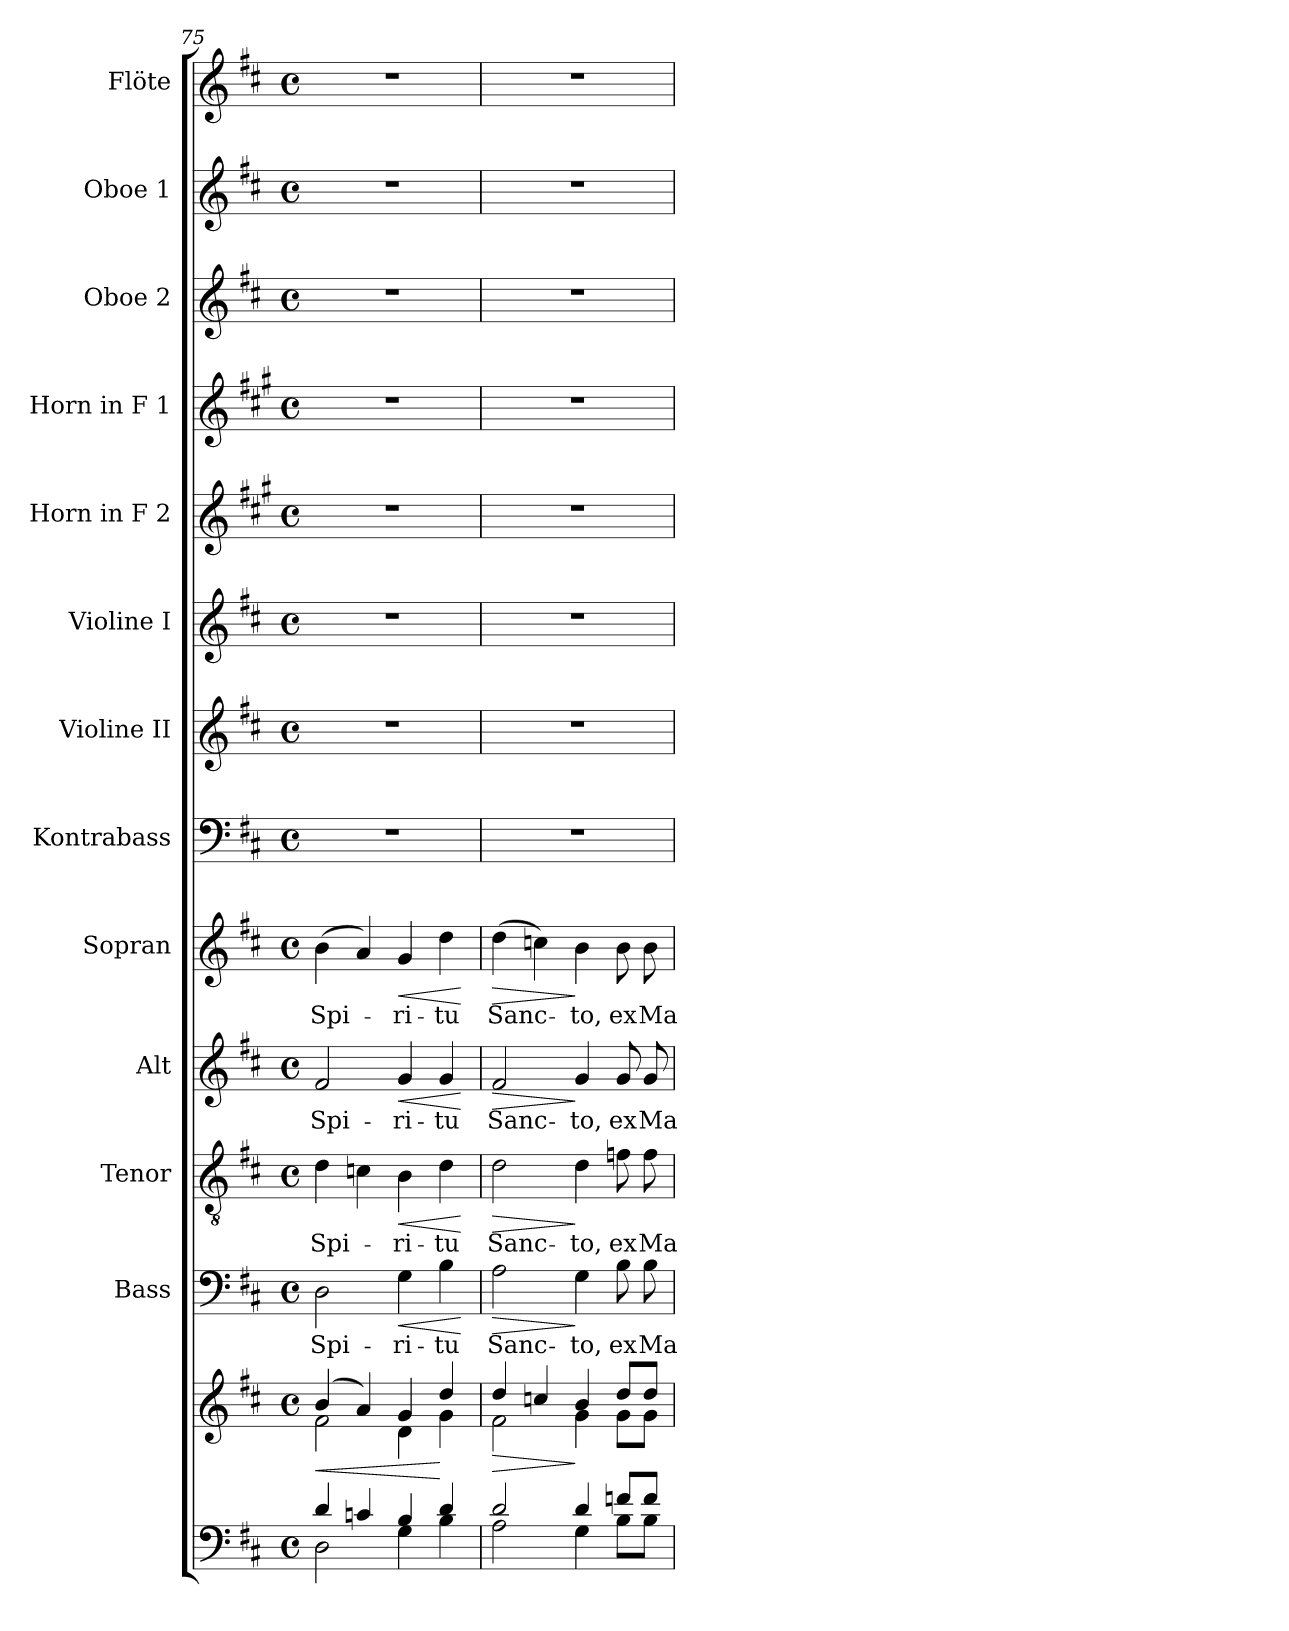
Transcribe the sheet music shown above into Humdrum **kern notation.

**kern	**kern	**dynam	**kern	**text	**dynam	**kern	**text	**dynam	**kern	**text	**dynam	**kern	**text	**dynam	**kern	**kern	**kern	**kern	**kern	**kern	**kern	**kern
*part13	*part13	*part13	*part12	*part12	*part12	*part11	*part11	*part11	*part10	*part10	*part10	*part9	*part9	*part9	*part8	*part7	*part6	*part5	*part4	*part3	*part2	*part1
*staff14	*staff13	*staff13/14	*staff12	*staff12	*staff12	*staff11	*staff11	*staff11	*staff10	*staff10	*staff10	*staff9	*staff9	*staff9	*staff8	*staff7	*staff6	*staff5	*staff4	*staff3	*staff2	*staff1
*	*	*	*I"Bass	*	*	*I"Tenor	*	*	*I"Alt	*	*	*I"Sopran	*	*	*I"Kontrabass	*I"Violine II	*I"Violine I	*I"Horn in F 2	*I"Horn in F 1	*I"Oboe 2	*I"Oboe 1	*I"Flöte
*	*	*	*I'B.	*	*	*I'T.	*	*	*I'A.	*	*	*I'S.	*	*	*I'Kb.	*I'Vl. II	*I'Vl. I	*	*	*I'Ob. 2	*I'Ob. 1	*I'Fl.
*clefF4	*clefG2	*	*clefF4	*	*	*clefGv2	*	*	*clefG2	*	*	*clefG2	*	*	*clefF4	*clefG2	*clefG2	*clefG2	*clefG2	*clefG2	*clefG2	*clefG2
*	*	*	*	*	*	*	*	*	*	*	*	*	*	*	*ITrd7c12	*	*	*ITrd4c7	*ITrd4c7	*	*	*
*k[f#c#]	*k[f#c#]	*	*k[f#c#]	*	*	*k[f#c#]	*	*	*k[f#c#]	*	*	*k[f#c#]	*	*	*k[f#c#]	*k[f#c#]	*k[f#c#]	*k[f#c#]	*k[f#c#]	*k[f#c#]	*k[f#c#]	*k[f#c#]
*D:	*D:	*	*D:	*	*	*D:	*	*	*D:	*	*	*D:	*	*	*D:	*D:	*D:	*D:	*D:	*D:	*D:	*D:
*M4/4	*M4/4	*	*M4/4	*	*	*M4/4	*	*	*M4/4	*	*	*M4/4	*	*	*M4/4	*M4/4	*M4/4	*M4/4	*M4/4	*M4/4	*M4/4	*M4/4
*met(c)	*met(c)	*	*met(c)	*	*	*met(c)	*	*	*met(c)	*	*	*met(c)	*	*	*met(c)	*met(c)	*met(c)	*met(c)	*met(c)	*met(c)	*met(c)	*met(c)
=75	=75	=75	=75	=75	=75	=75	=75	=75	=75	=75	=75	=75	=75	=75	=75	=75	=75	=75	=75	=75	=75	=75
*^	*	*	*	*	*	*	*	*	*	*	*	*	*	*	*	*	*	*	*	*	*	*
!	!	!	!LO:HP:b	!	!LO:LY:b	!	!	!LO:LY:b	!	!	!LO:LY:b	!	!	!LO:LY:b	!	!	!	!	!	!	!	!	!
*	*	*^	*	*	*	*	*	*	*	*	*	*	*	*	*	*	*	*	*	*	*	*	*
4d/	2D\	(4b/	2f#\	<	2D\	Spi-	.	4d\	Spi-	.	2f#/	Spi-	.	(>4b\	Spi-	.	1r	1r	1r	1r	1r	1r	1r	1r
4cn/	.	4a/)	.	.	.	.	.	4cn\	.	.	.	.	.	4a/)	.	.	.	.	.	.	.	.	.	.
!	!	!	!	!	!	!LO:LY:b	!LO:HP:b	!	!LO:LY:b	!LO:HP:b	!	!LO:LY:b	!LO:HP:b	!	!LO:LY:b	!LO:HP:b	!	!	!	!	!	!	!	!
4B/	4G\	4g/	4d\	.	4G\	-ri-	<	4B\	-ri-	<	4g/	-ri-	<	4g/	-ri-	<	.	.	.	.	.	.	.	.
!	!	!	!	!	!	!LO:LY:b	!	!	!LO:LY:b	!	!	!LO:LY:b	!	!	!LO:LY:b	!	!	!	!	!	!	!	!	!
4d/	4B\	4dd/	4g\	[	4B\	-tu	.	4d\	-tu	.	4g/	-tu	.	4dd\	-tu	.	.	.	.	.	.	.	.	.
*v	*v	*	*	*	*	*	*	*	*	*	*	*	*	*	*	*	*	*	*	*	*	*	*	*
*	*v	*v	*	*	*	*	*	*	*	*	*	*	*	*	*	*	*	*	*	*	*	*	*
.	.	.	.	.	[	.	.	[	.	.	[	.	.	[	.	.	.	.	.	.	.	.
!!LO:PB:g=z
=76	=76	=76	=76	=76	=76	=76	=76	=76	=76	=76	=76	=76	=76	=76	=76	=76	=76	=76	=76	=76	=76	=76
*^	*	*	*	*	*	*	*	*	*	*	*	*	*	*	*	*	*	*	*	*	*	*
!	!	!	!LO:HP:b	!	!LO:LY:b	!LO:HP:b	!	!LO:LY:b	!LO:HP:b	!	!LO:LY:b	!LO:HP:b	!	!LO:LY:b	!LO:HP:b	!	!	!	!	!	!	!	!
*	*	*^	*	*	*	*	*	*	*	*	*	*	*	*	*	*	*	*	*	*	*	*	*
2d/	2A\	4dd/	2f#\	>	2A\	Sanc-	>	2d\	Sanc-	>	2f#/	Sanc-	>	(>4dd\	Sanc-	>	1r	1r	1r	1r	1r	1r	1r	1r
.	.	4ccn/	.	.	.	.	.	.	.	.	.	.	.	4ccn\)	.	.	.	.	.	.	.	.	.	.
!	!	!	!	!	!	!LO:LY:b	!	!	!LO:LY:b	!	!	!LO:LY:b	!	!	!LO:LY:b	!	!	!	!	!	!	!	!	!
4d/	4G\	4b/	4g\	]	4G\	-to,	]	4d\	-to,	]	4g/	-to,	]	4b\	-to,	]	.	.	.	.	.	.	.	.
!	!	!	!	!	!	!LO:LY:b	!	!	!LO:LY:b	!	!	!LO:LY:b	!	!	!LO:LY:b	!	!	!	!	!	!	!	!	!
8fn/L	8B\L	8dd/L	8g\L	.	8B\	ex	.	8fn\	ex	.	8g/	ex	.	8b\	ex	.	.	.	.	.	.	.	.	.
!	!	!	!	!	!	!LO:LY:b	!	!	!LO:LY:b	!	!	!LO:LY:b	!	!	!LO:LY:b	!	!	!	!	!	!	!	!	!
8f/J	8B\J	8dd/J	8g\J	.	8B\	Ma-	.	8f\	Ma-	.	8g/	Ma-	.	8b\	Ma-	.	.	.	.	.	.	.	.	.
*v	*v	*	*	*	*	*	*	*	*	*	*	*	*	*	*	*	*	*	*	*	*	*	*	*
*	*v	*v	*	*	*	*	*	*	*	*	*	*	*	*	*	*	*	*	*	*	*	*	*
=	=	=	=	=	=	=	=	=	=	=	=	=	=	=	=	=	=	=	=	=	=	=
*-	*-	*-	*-	*-	*-	*-	*-	*-	*-	*-	*-	*-	*-	*-	*-	*-	*-	*-	*-	*-	*-	*-
